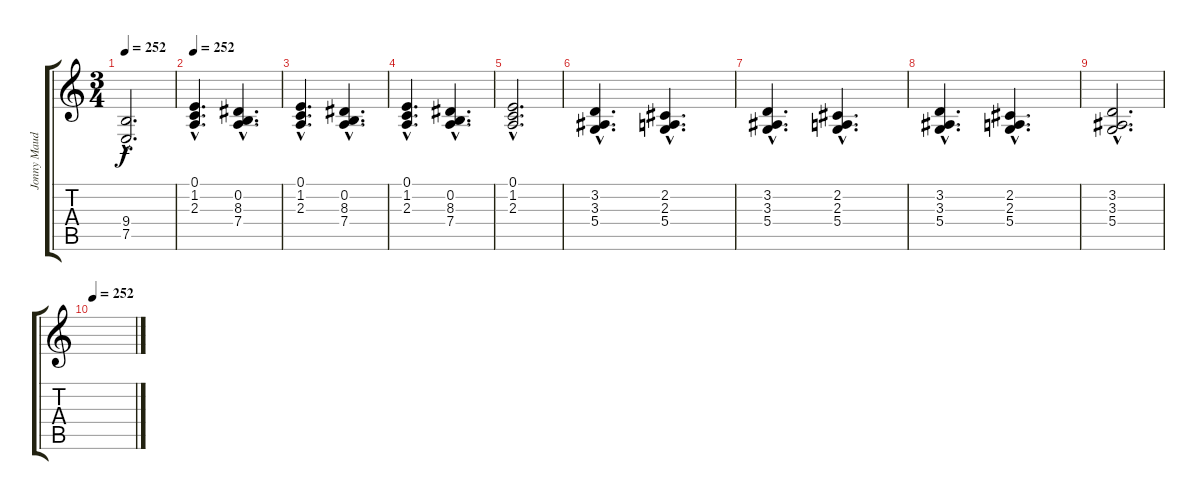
\track ("Jonny Maudling (Choir)" "Jonny Maud") {instrument choiraahs}
\staff {score tabs}
\tuning (E4 B3 G3 D3 A2 E2) {hide}
\ts (3 4)
\tempo 252
\clef g2
\ks c
(9.4{hac} 7.5{hac t}).2{d dy f} |
\tempo 252
(0.1{hac} 1.2{hac} 2.3{hac}).4{d} (0.2{hac} 8.3{hac} 7.4{hac}).4{d} |
(0.1{hac} 1.2{hac} 2.3{hac}).4{d} (0.2{hac} 8.3{hac} 7.4{hac}).4{d} |
(0.1{hac} 1.2{hac} 2.3{hac}).4{d} (0.2{hac} 8.3{hac} 7.4{hac}).4{d} |
(0.1{hac} 1.2{hac} 2.3{hac}).2{d} |
(3.2{hac} 3.3{hac} 5.4{hac}).4{d} (2.2{hac} 2.3{hac} 5.4{hac}).4{d} |
(3.2{hac} 3.3{hac} 5.4{hac}).4{d} (2.2{hac} 2.3{hac} 5.4{hac}).4{d} |
(3.2{hac} 3.3{hac} 5.4{hac}).4{d} (2.2{hac} 2.3{hac} 5.4{hac}).4{d} |
(3.2{hac} 3.3{hac} 5.4{hac}).2{d} |
\tempo 252
